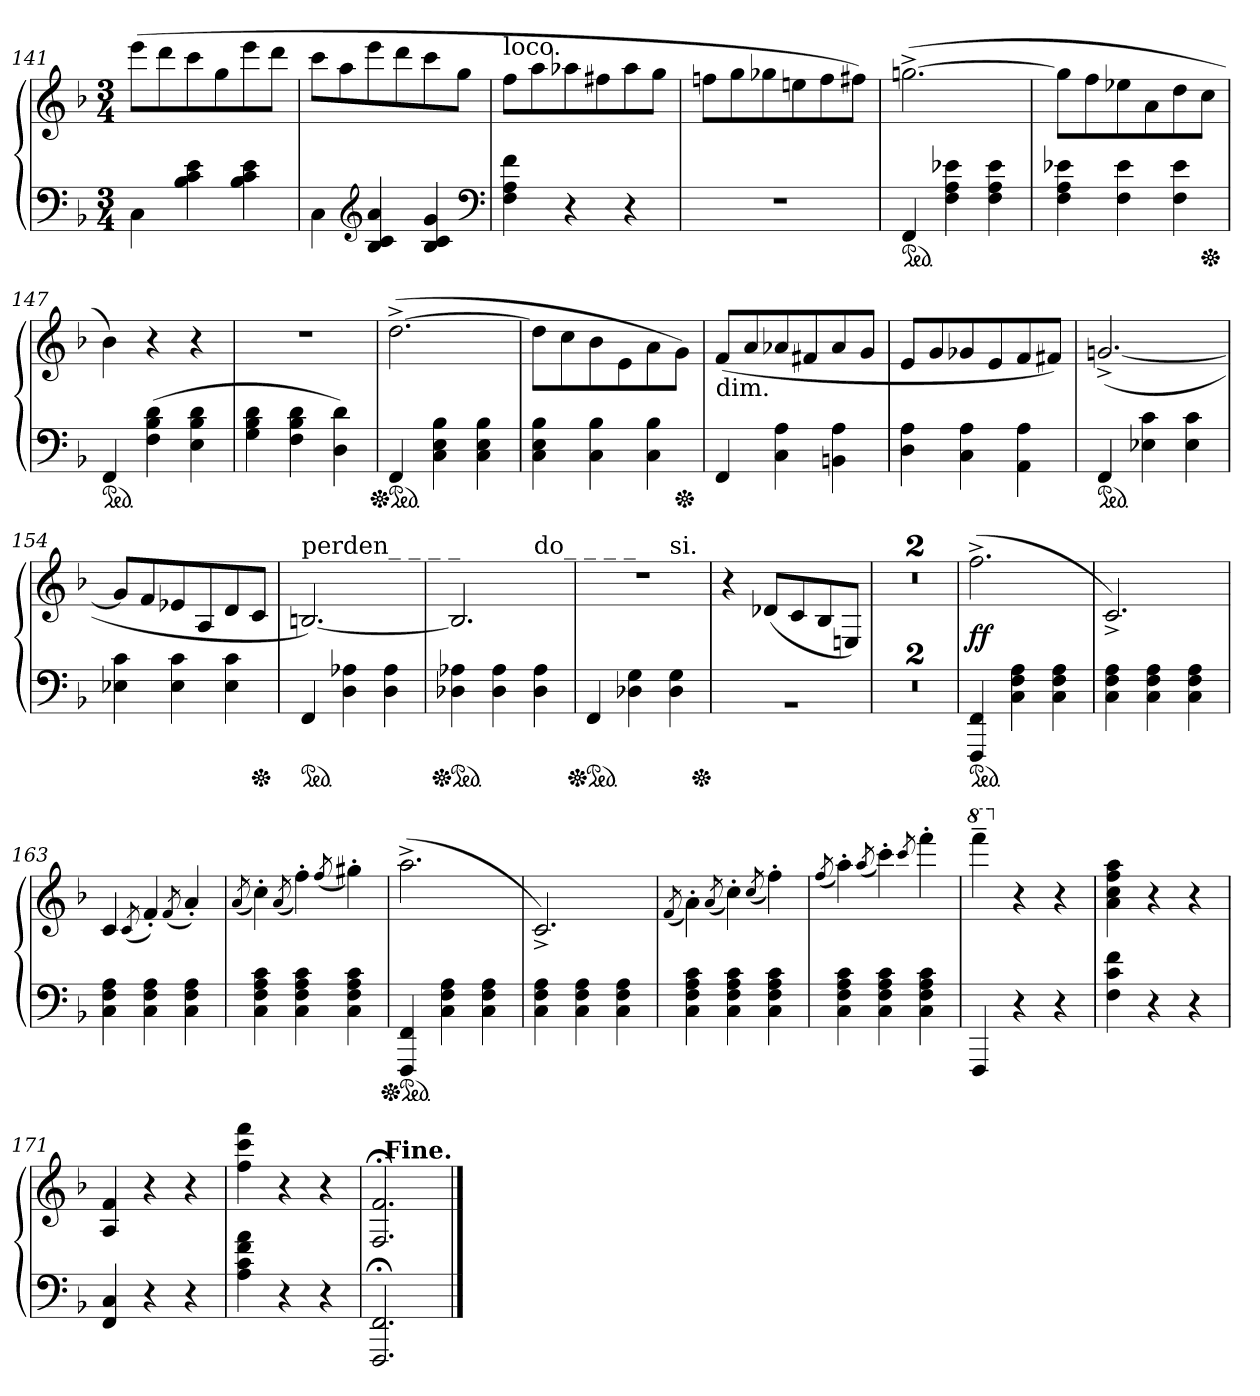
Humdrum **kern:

**kern	**kern	**dynam
*part1	*part1	*part1
*staff2	*staff1	*staff1/2
*clefF4	*clefG2	*
*k[b-]	*k[b-]	*
*M3/4	*M3/4	*
=141	=141	=141
4C\	(8eeeL	.
.	8ddd	.
4B- 4c 4e	8ccc	.
.	8gg	.
4B- 4c 4e	8eee	.
.	8dddJ	.
=142	=142	=142
4C\	8cccL	.
.	8aa	.
*clefG2	*	*
4B- 4c 4a	8eee	.
.	8ddd	.
4B- 4c 4g	8ccc	.
.	8ggJ	.
*clefF4	*	*
=143	=143	=143
!	!LO:TX:a:t=loco.	!
4F 4A 4f	8ffL	.
.	8aa	.
4r	8aa-X	.
.	8ff#X	.
4r	8aa-	.
.	8ggJ	.
=144	=144	=144
2.rF	8ffnL	.
.	8gg	.
.	8gg-X	.
.	8een	.
.	8ff	.
.	8ff#XJ)	.
=145	=145	=145
*ped	*	*
4FF	([2.ggn^<	.
4F 4A 4e-X	.	.
4F 4A 4e-	.	.
=146	=146	=146
4F 4A 4e-X	8ggL]	.
.	8ff	.
4F 4e-	8ee-X	.
.	8a	.
4F 4e-	8dd	.
*Xped	*	*
.	8ccJ	.
=147	=147	=147
*ped	*	*
4FF	4b-)	.
(4F 4B- 4d	4r	.
4E 4B- 4d	4r	.
=148	=148	=148
4G 4B- 4d	2.rdd	.
4F 4B- 4d	.	.
4D 4d)	.	.
=149	=149	=149
*Xped	*	*
*ped	*	*
4FF	([2.dd^<	.
4C 4E 4B-	.	.
4C 4E 4B-	.	.
=150	=150	=150
4C 4E 4B-	8dd\L]	.
.	8cc	.
4C 4B-	8b-	.
.	8e	.
4C 4B-	8a	.
*Xped	*	*
.	8gJ)	.
=151	=151	=151
!	!LO:TX:b:t=dim.	!
4FF	(<8fL	.
.	8a	.
4C 4A	8a-X	.
.	8f#X	.
4BBn 4A	8a-	.
.	8gJ	.
=152	=152	=152
4D 4A	8eL	.
.	8g	.
4C 4A	8g-X	.
.	8e	.
4AA 4A	8f	.
.	8f#XJ)	.
=153	=153	=153
*ped	*	*
4FF	([2.gn^	.
4E-X 4c	.	.
4E- 4c	.	.
=154	=154	=154
4E-X 4c	8gL]	.
.	8f	.
4E- 4c	8e-X	.
.	8A	.
4E- 4c	8d	.
*Xped	*	*
.	8cJ	.
=155	=155	=155
!	!LO:TX:a:t=perden_ _ _ _	!
*ped	*	*
4FF	[2.Bn)	.
4D 4A-X	.	.
4D 4A-	.	.
=156	=156	=156
*	*^	*
*Xped	*	*	*
*ped	*	*	*
4D-X 4A-X	2.B]	2ryy	.
4D- 4A-	.	.	.
!	!	!LO:TX:a:t=do_ _ _ _	!
4D- 4A-	.	4ryy	.
=157	=157	=157	=157
*Xped	*	*	*
*ped	*	*	*
4FF	2.rdd	2ryy	.
4D-X 4G	.	.	.
!	!	!LO:TX:a:t=si.	!
4D- 4G	.	4ryy	.
*Xped	*	*	*
*	*v	*v	*
=158	=158	=158
2.rBB	4r	.
.	(8d-XL	.
.	8c	.
.	8B-/	.
.	8En/J)	.
=159	=159	=159
2.rF	2.r	.
=160	=160	=160
2.rF	2.r	.
=161	=161	=161
*ped	*	*
4FFF 4FF	(2.ff^<	ff
4C 4F 4A	.	.
4C 4F 4A	.	.
=162	=162	=162
4C 4F 4A	2.c^)	.
4C 4F 4A	.	.
4C 4F 4A	.	.
=163	=163	=163
4C 4F 4A	4c	.
.	(<8qc/	.
4C 4F 4A	4f')	.
.	(8qf/	.
4C 4F 4A	4a')	.
=164	=164	=164
.	(<8qa/	.
4C 4F 4A 4c	4cc')	.
.	(<8qa/	.
4C 4F 4A 4c	4ff')	.
.	(<8qff/	.
4C 4F 4A 4c	4gg#X')	.
=165	=165	=165
*Xped	*	*
*ped	*	*
4FFF 4FF	(2.aa^<	.
4C 4F 4A	.	.
4C 4F 4A	.	.
=166	=166	=166
4C 4F 4A	2.c^)	.
4C 4F 4A	.	.
4C 4F 4A	.	.
=167	=167	=167
.	(<8qf/	.
4C 4F 4A 4c	4a'\)	.
.	(<8qa/	.
4C 4F 4A 4c	4cc')	.
.	(<8qcc/	.
4C 4F 4A 4c	4ff')	.
=168	=168	=168
.	(<8qff/	.
4C 4F 4A 4c	4aa')	.
.	(<8qaa/	.
4C 4F 4A 4c	4ccc')	.
.	8qccc/	.
4C 4F 4A 4c	4fff'	.
=169	=169	=169
*	*8va	*
4FFF	4ffff~	.
*	*X8va	*
4r	4r	.
4r	4r	.
=170	=170	=170
4F 4c 4f	4a 4cc 4ff 4aa	.
4r	4r	.
4r	4r	.
=171	=171	=171
4FF 4C	4A 4f	.
4r	4r	.
4r	4r	.
=172	=172	=172
4A 4c 4f 4a	4ff 4ccc 4fff	.
4r	4r	.
4r	4r	.
=173	=173	=173
2.FFF;< 2.FF;<	2.F;< 2.f;<	.
!	!LO:TX:a:B:t=Fine.	!
==	==	==
*-	*-	*-
